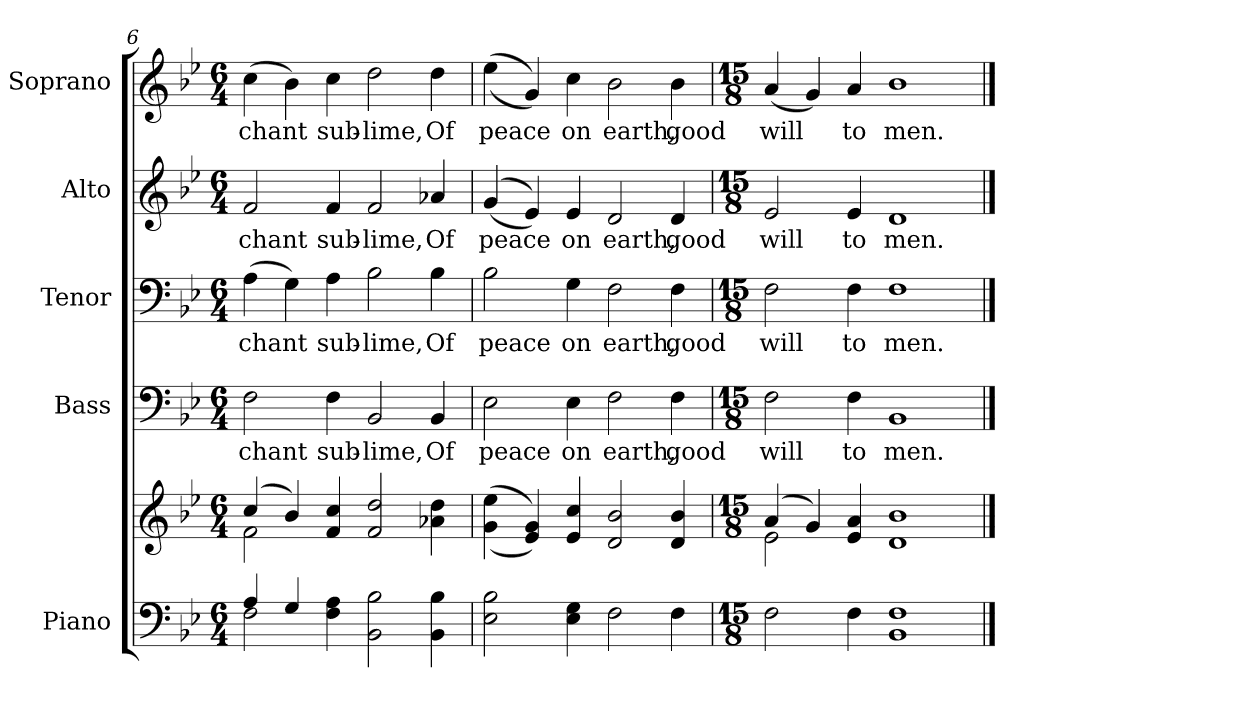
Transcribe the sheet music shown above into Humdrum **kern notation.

**kern	**kern	**kern	**text	**kern	**text	**kern	**text	**kern	**text
*part5	*part5	*part4	*part4	*part3	*part3	*part2	*part2	*part1	*part1
*staff6	*staff5	*staff4	*staff4	*staff3	*staff3	*staff2	*staff2	*staff1	*staff1
*I"Piano	*	*I"Bass	*	*I"Tenor	*	*I"Alto	*	*I"Soprano	*
*I'Pno.	*	*I'B.	*	*I'T.	*	*I'A.	*	*I'S.	*
*clefF4	*clefG2	*clefF4	*	*clefF4	*	*clefG2	*	*clefG2	*
*k[b-e-]	*k[b-e-]	*k[b-e-]	*	*k[b-e-]	*	*k[b-e-]	*	*k[b-e-]	*
*B-:	*B-:	*B-:	*	*B-:	*	*B-:	*	*B-:	*
*M6/4	*M6/4	*M6/4	*	*M6/4	*	*M6/4	*	*M6/4	*
=6	=6	=6	=6	=6	=6	=6	=6	=6	=6
*^	*^	*	*	*	*	*	*	*	*
!	!	!	!	!	!LO:LY:b:color=#000000	!	!	!	!	!	!
!	!	!	!	!	!	!	!LO:LY:b:color=#000000	!	!	!	!
!	!	!	!	!	!	!	!	!	!LO:LY:b:color=#000000	!	!
!	!	!	!	!	!	!	!	!	!	!	!LO:LY:b:color=#000000
4Ai/	2Fi\	(4cci/	2fi\	2Fi\	chant	(4Ai\	chant	2fi/	chant	(4cci\	chant
4Gi/	.	4b-i/)	.	.	.	4Gi\)	.	.	.	4b-i\)	.
!	!	!	!	!	!LO:LY:b:color=#000000	!	!	!	!	!	!
!	!	!	!	!	!	!	!LO:LY:b:color=#000000	!	!	!	!
!	!	!	!	!	!	!	!	!	!LO:LY:b:color=#000000	!	!
!	!	!	!	!	!	!	!	!	!	!	!LO:LY:b:color=#000000
4Fi\ 4Ai	4ryy	4fi/ 4cci	4ryy	4Fi\	sub-	4Ai\	sub-	4fi/	sub-	4cci\	sub-
!	!	!	!	!	!LO:LY:b:color=#000000	!	!	!	!	!	!
!	!	!	!	!	!	!	!LO:LY:b:color=#000000	!	!	!	!
!	!	!	!	!	!	!	!	!	!LO:LY:b:color=#000000	!	!
!	!	!	!	!	!	!	!	!	!	!	!LO:LY:b:color=#000000
2BB-i\ 2B-i	2.ryy	2fi/ 2ddi	2.ryy	2BB-i/	-lime,	2B-i\	-lime,	2fi/	-lime,	2ddi\	-lime,
!	!	!	!	!	!LO:LY:b:color=#000000	!	!	!	!	!	!
!	!	!	!	!	!	!	!LO:LY:b:color=#000000	!	!	!	!
!	!	!	!	!	!	!	!	!	!LO:LY:b:color=#000000	!	!
!	!	!	!	!	!	!	!	!	!	!	!LO:LY:b:color=#000000
4BB-i\ 4B-i	.	4a-Xi\ 4ddi	.	4BB-i/	Of	4B-i\	Of	4a-Xi/	Of	4ddi\	Of
*v	*v	*	*	*	*	*	*	*	*	*	*
*	*v	*v	*	*	*	*	*	*	*	*
!!LO:PB:g=z
=7	=7	=7	=7	=7	=7	=7	=7	=7	=7
!	!	!	!LO:LY:b:color=#000000	!	!	!	!	!	!
!	!	!	!	!	!LO:LY:b:color=#000000	!	!	!	!
!	!	!	!	!	!	!	!LO:LY:b:color=#000000	!	!
!	!	!	!	!	!	!	!	!	!LO:LY:b:color=#000000
2E-i\ 2B-i	((4gi\ 4ee-i	2E-i\	peace	2B-i\	peace	((4gi/	peace	((4ee-i\	peace
.	4e-i/ 4gi))	.	.	.	.	4e-i/))	.	4gi/))	.
!	!	!	!LO:LY:b:color=#000000	!	!	!	!	!	!
!	!	!	!	!	!LO:LY:b:color=#000000	!	!	!	!
!	!	!	!	!	!	!	!LO:LY:b:color=#000000	!	!
!	!	!	!	!	!	!	!	!	!LO:LY:b:color=#000000
4E-i\ 4Gi	4e-i/ 4cci	4E-i\	on	4Gi\	on	4e-i/	on	4cci\	on
!	!	!	!LO:LY:b:color=#000000	!	!	!	!	!	!
!	!	!	!	!	!LO:LY:b:color=#000000	!	!	!	!
!	!	!	!	!	!	!	!LO:LY:b:color=#000000	!	!
!	!	!	!	!	!	!	!	!	!LO:LY:b:color=#000000
2Fi\	2di/ 2b-i	2Fi\	earth,	2Fi\	earth,	2di/	earth,	2b-i\	earth,
!	!	!	!LO:LY:b:color=#000000	!	!	!	!	!	!
!	!	!	!	!	!LO:LY:b:color=#000000	!	!	!	!
!	!	!	!	!	!	!	!LO:LY:b:color=#000000	!	!
!	!	!	!	!	!	!	!	!	!LO:LY:b:color=#000000
4Fi\	4di/ 4b-i	4Fi\	good	4Fi\	good	4di/	good	4b-i\	good
=8	=8	=8	=8	=8	=8	=8	=8	=8	=8
*M15/8	*M15/8	*M15/8	*	*M15/8	*	*M15/8	*	*M15/8	*
*	*^	*	*	*	*	*	*	*	*
!	!	!	!	!LO:LY:b:color=#000000	!	!	!	!	!	!
!	!	!	!	!	!	!LO:LY:b:color=#000000	!	!	!	!
!	!	!	!	!	!	!	!	!LO:LY:b:color=#000000	!	!
!	!	!	!	!	!	!	!	!	!	!LO:LY:b:color=#000000
2Fi\	(4ai/	2e-i\	2Fi\	will	2Fi\	will	2e-i/	will	(4ai/	will
.	4gi/)	.	.	.	.	.	.	.	4gi/)	.
!	!	!	!	!LO:LY:b:color=#000000	!	!	!	!	!	!
!	!	!	!	!	!	!LO:LY:b:color=#000000	!	!	!	!
!	!	!	!	!	!	!	!	!LO:LY:b:color=#000000	!	!
!	!	!	!	!	!	!	!	!	!	!LO:LY:b:color=#000000
4Fi\	4e-i/ 4ai	4ryy	4Fi\	to	4Fi\	to	4e-i/	to	4ai/	to
!	!	!	!	!LO:LY:b:color=#000000	!	!	!	!	!	!
!	!	!	!	!	!	!LO:LY:b:color=#000000	!	!	!	!
!	!	!	!	!	!	!	!	!LO:LY:b:color=#000000	!	!
!	!	!	!	!	!	!	!	!	!	!LO:LY:b:color=#000000
1BB-i 1Fi	1di 1b-i	1ryy	1BB-i	men.	1Fi	men.	1di	men.	1b-i	men.
*	*v	*v	*	*	*	*	*	*	*	*
==	==	==	==	==	==	==	==	==	==
*-	*-	*-	*-	*-	*-	*-	*-	*-	*-
